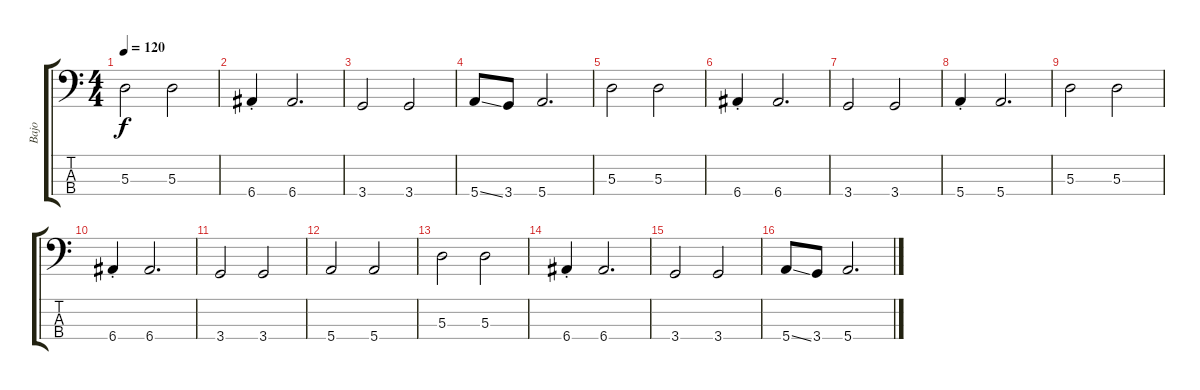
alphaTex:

\track ("Bajo" "Bajo") {instrument electricbassfinger}
\staff {score tabs}
\tuning (G2 D2 A1 E1) {hide}
\ts (4 4)
\tempo 120
\clef f4
\ks c
5.3.2{dy f} 5.3.2 |
6.4{st}.4 6.4.2{d} |
3.4.2 3.4.2 |
5.4{ss}.8 3.4.8 5.4.2{d} |
5.3.2 5.3.2 |
6.4{st}.4 6.4.2{d} |
3.4.2 3.4.2 |
5.4{st}.4 5.4.2{d} |
5.3.2 5.3.2 |
6.4{st}.4 6.4.2{d} |
3.4.2 3.4.2 |
5.4.2 5.4.2 |
5.3.2 5.3.2 |
6.4{st}.4 6.4.2{d} |
3.4.2 3.4.2 |
5.4{ss}.8 3.4.8 5.4.2{d}
